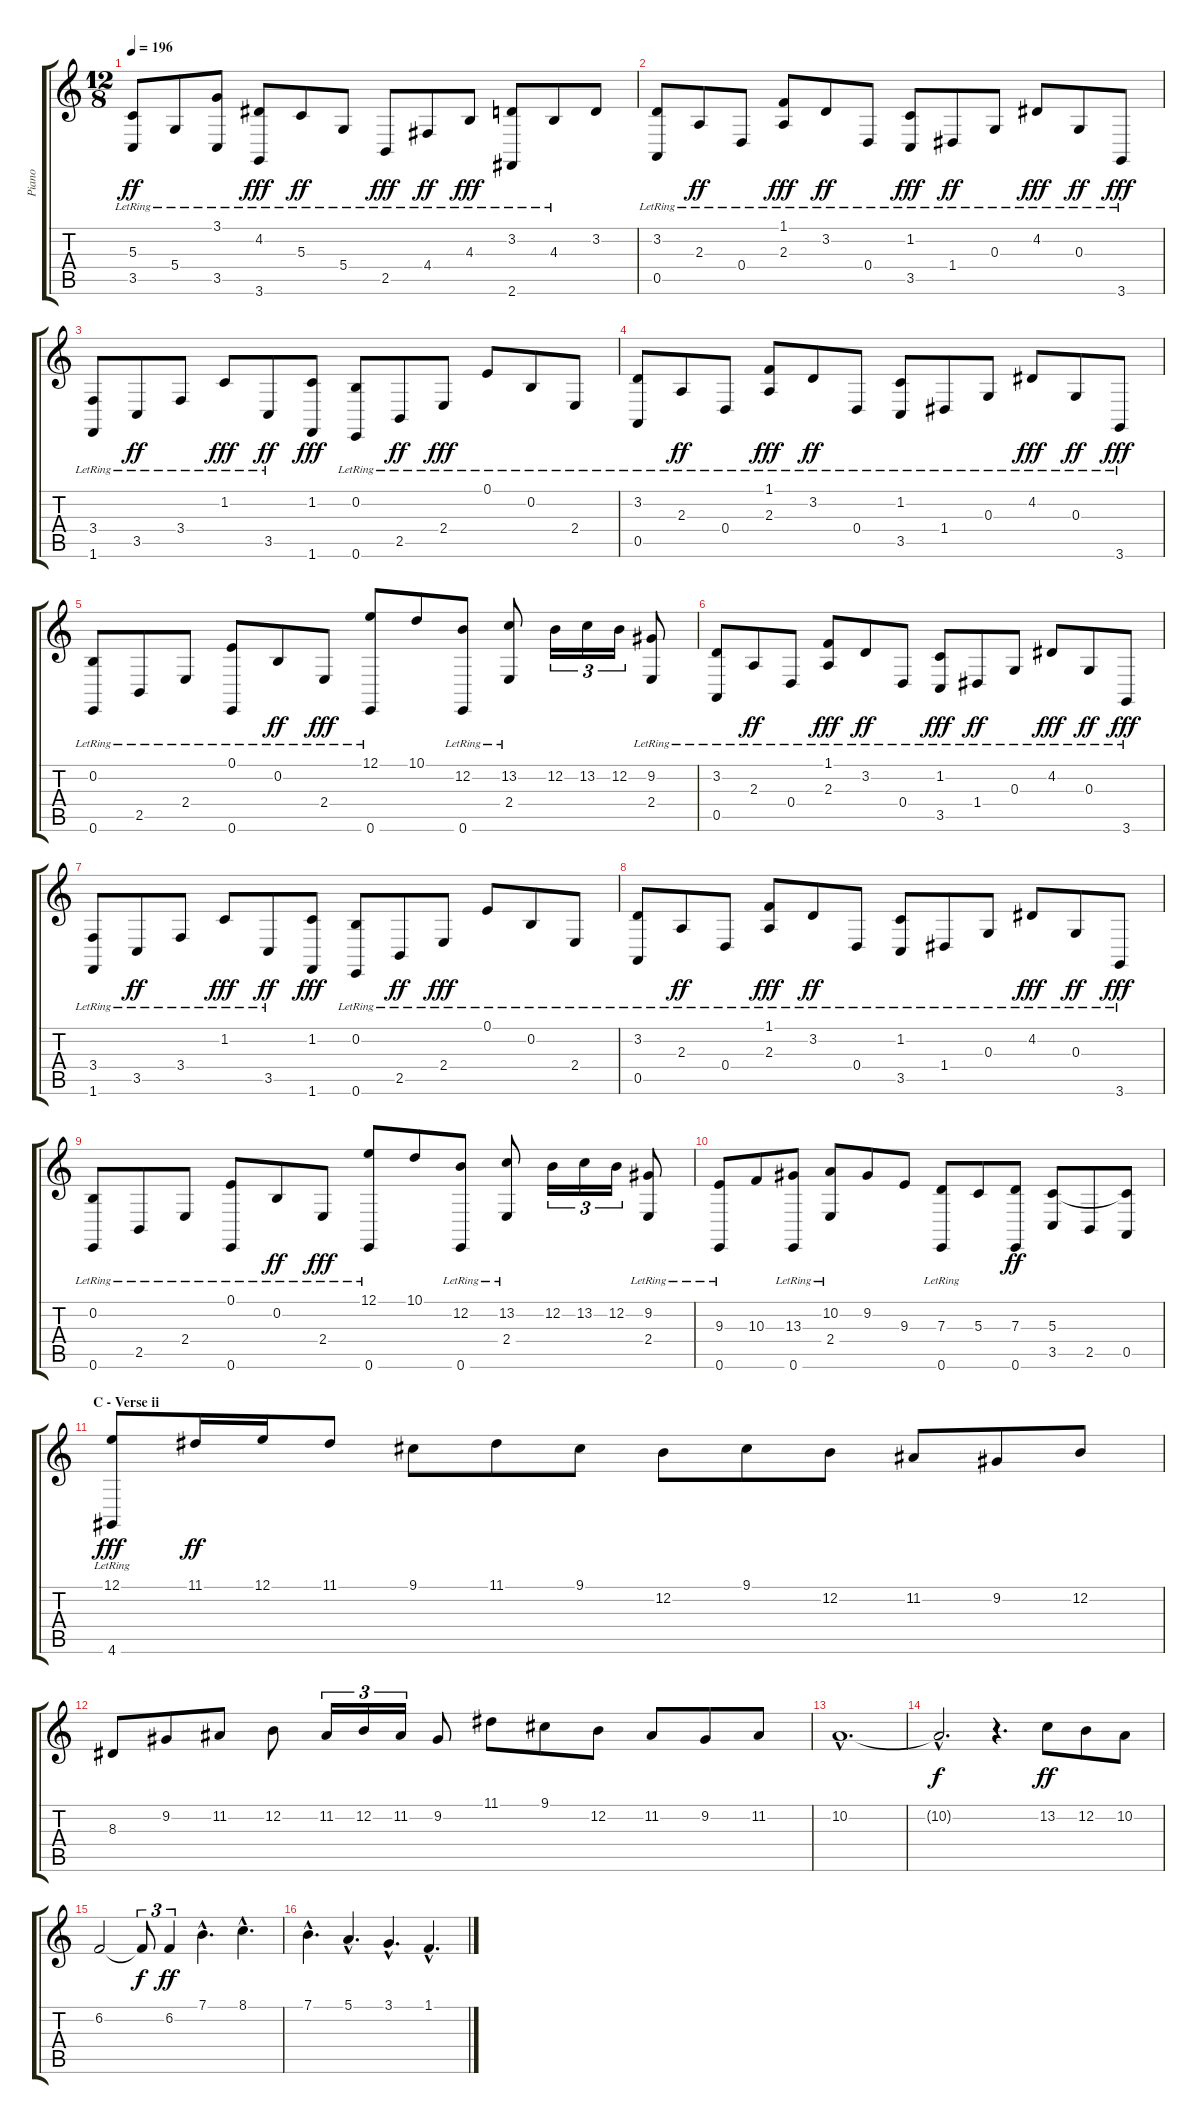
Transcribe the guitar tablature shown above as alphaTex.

\track ("Piano" "Piano") {instrument brightacousticpiano}
\staff {score tabs}
\tuning (E4 B3 G3 D3 A2 E2) {hide}
\ts (12 8)
\tempo 196
\clef g2
\ks c
(5.3{lr} 3.5{lr}).8{dy ff instrument electricgrandpiano} 5.4{lr}.8 (3.1{lr} 3.5{lr}).8 (4.2{lr} 3.6{lr}).8{dy fff} 5.3{lr}.8{dy ff} 5.4{lr}.8 2.5{lr}.8{dy fff} 4.4{lr}.8{dy ff} 4.3{lr}.8{dy fff} (3.2{lr} 2.6{lr}).8 4.3{lr}.8 3.2.8 |
(3.2{lr} 0.5{lr}).8{instrument electricgrandpiano} 2.3{lr}.8{dy ff} 0.4{lr}.8 (1.1{lr} 2.3{lr}).8{dy fff} 3.2{lr}.8{dy ff} 0.4{lr}.8 (1.2{lr} 3.5{lr}).8{dy fff} 1.4{lr}.8{dy ff} 0.3{lr}.8 4.2{lr}.8{dy fff} 0.3{lr}.8{dy ff} 3.6{lr}.8{dy fff} |
(3.4{lr} 1.6{lr}).8 3.5{lr}.8{dy ff} 3.4{lr}.8 1.2{lr}.8{dy fff} 3.5{lr}.8{dy ff} (1.2 1.6).8{dy fff} (0.2{lr} 0.6{lr}).8 2.5{lr}.8{dy ff} 2.4{lr}.8{dy fff} 0.1{lr}.8 0.2{lr}.8 2.4{lr}.8 |
(3.2{lr} 0.5{lr}).8 2.3{lr}.8{dy ff} 0.4{lr}.8 (1.1{lr} 2.3{lr}).8{dy fff} 3.2{lr}.8{dy ff} 0.4{lr}.8 (1.2{lr} 3.5{lr}).8 1.4{lr}.8 0.3{lr}.8 4.2{lr}.8{dy fff} 0.3{lr}.8{dy ff} 3.6{lr}.8{dy fff} |
(0.2{lr} 0.6{lr}).8 2.5{lr}.8 2.4{lr}.8 (0.1{lr} 0.6{lr}).8 0.2{lr}.8{dy ff} 2.4{lr}.8{dy fff} (12.1 0.6{lr}).8 10.1.8 (12.2 0.6{lr}).8 (13.2 2.4{lr}).8 12.2.16{tu (3 2)} 13.2.16{tu (3 2)} 12.2.16{tu (3 2)} (9.2 2.4{lr}).8 |
(3.2{lr} 0.5{lr}).8{instrument electricgrandpiano} 2.3{lr}.8{dy ff} 0.4{lr}.8 (1.1{lr} 2.3{lr}).8{dy fff} 3.2{lr}.8{dy ff} 0.4{lr}.8 (1.2{lr} 3.5{lr}).8{dy fff} 1.4{lr}.8{dy ff} 0.3{lr}.8 4.2{lr}.8{dy fff} 0.3{lr}.8{dy ff} 3.6{lr}.8{dy fff} |
(3.4{lr} 1.6{lr}).8 3.5{lr}.8{dy ff} 3.4{lr}.8 1.2{lr}.8{dy fff} 3.5{lr}.8{dy ff} (1.2 1.6).8{dy fff} (0.2{lr} 0.6{lr}).8 2.5{lr}.8{dy ff} 2.4{lr}.8{dy fff} 0.1{lr}.8 0.2{lr}.8 2.4{lr}.8 |
(3.2{lr} 0.5{lr}).8 2.3{lr}.8{dy ff} 0.4{lr}.8 (1.1{lr} 2.3{lr}).8{dy fff} 3.2{lr}.8{dy ff} 0.4{lr}.8 (1.2{lr} 3.5{lr}).8 1.4{lr}.8 0.3{lr}.8 4.2{lr}.8{dy fff} 0.3{lr}.8{dy ff} 3.6{lr}.8{dy fff} |
(0.2{lr} 0.6{lr}).8{instrument electricgrandpiano} 2.5{lr}.8 2.4{lr}.8 (0.1{lr} 0.6{lr}).8 0.2{lr}.8{dy ff} 2.4{lr}.8{dy fff} (12.1 0.6{lr}).8 10.1.8 (12.2 0.6{lr}).8 (13.2 2.4{lr}).8 12.2.16{tu (3 2)} 13.2.16{tu (3 2)} 12.2.16{tu (3 2)} (9.2 2.4{lr}).8 |
(9.3 0.6{lr}).8{instrument electricgrandpiano} 10.3.8 (13.3 0.6{lr}).8 (10.2 2.4{lr}).8 9.2.8 9.3.8 (7.3 0.6{lr}).8 5.3.8 (7.3 0.6).8{dy ff} (5.3 3.5).8 2.5.8 (5.3{t} 0.5).8 |
\section ("" "C - Verse ii")
(12.1 4.6{lr}).8{dy fff instrument brightacousticpiano} 11.1.16{dy ff} 12.1.16 11.1.8 9.1.8 11.1.8 9.1.8 12.2.8 9.1.8 12.2.8 11.2.8 9.2.8 12.2.8 |
8.3.8 9.2.8 11.2.8 12.2.8 11.2.16{tu (3 2)} 12.2.16{tu (3 2)} 11.2.16{tu (3 2)} 9.2.8 11.1.8 9.1.8 12.2.8 11.2.8 9.2.8 11.2.8 |
10.2{hac}.1{d instrument brightacousticpiano} |
10.2{hac t}.2{d dy f} r.4{d} 13.2.8{dy ff} 12.2.8 10.2.8 |
6.2.2{instrument brightacousticpiano} 6.2{t}.8{tu (3 2) dy f} 6.2.4{tu (3 2) dy ff} 7.1{hac}.4{d} 8.1{hac}.4{d} |
7.1{hac}.4{d} 5.1{hac}.4{d} 3.1{hac}.4{d} 1.1{hac}.4{d}
